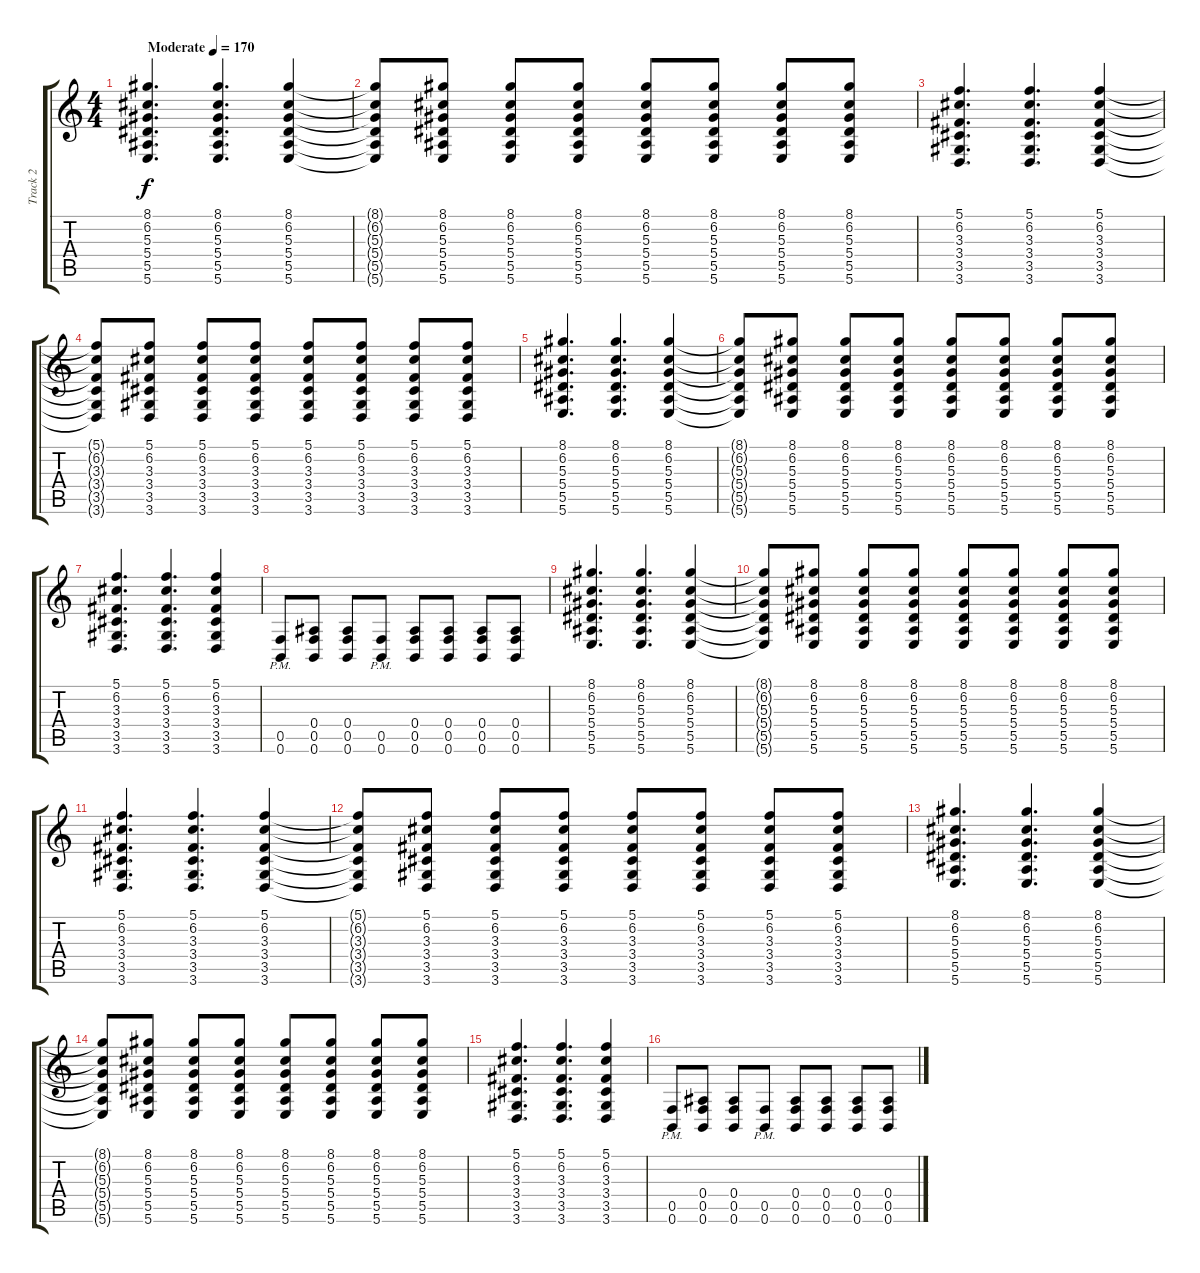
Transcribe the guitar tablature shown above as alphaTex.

\track ("Track 2" "Track 2") {instrument distortionguitar}
\staff {score tabs}
\tuning (C4 G3 Eb3 Bb2 F2 B1) {hide}
\ts (4 4)
\tempo (170 "Moderate")
\clef g2
\ks c
(8.1 6.2 5.3 5.4 5.5 5.6).4{d dy f instrument distortionguitar} (8.1 6.2 5.3 5.4 5.5 5.6).4{d} (8.1 6.2 5.3 5.4 5.5 5.6).4 |
(8.1{t} 6.2{t} 5.3{t} 5.4{t} 5.5{t} 5.6{t}).8 (8.1 6.2 5.3 5.4 5.5 5.6).8 (8.1 6.2 5.3 5.4 5.5 5.6).8 (8.1 6.2 5.3 5.4 5.5 5.6).8 (8.1 6.2 5.3 5.4 5.5 5.6).8 (8.1 6.2 5.3 5.4 5.5 5.6).8 (8.1 6.2 5.3 5.4 5.5 5.6).8 (8.1 6.2 5.3 5.4 5.5 5.6).8 |
(5.1 6.2 3.3 3.4 3.5 3.6).4{d} (5.1 6.2 3.3 3.4 3.5 3.6).4{d} (5.1 6.2 3.3 3.4 3.5 3.6).4 |
(5.1{t} 6.2{t} 3.3{t} 3.4{t} 3.5{t} 3.6{t}).8 (5.1 6.2 3.3 3.4 3.5 3.6).8 (5.1 6.2 3.3 3.4 3.5 3.6).8 (5.1 6.2 3.3 3.4 3.5 3.6).8 (5.1 6.2 3.3 3.4 3.5 3.6).8 (5.1 6.2 3.3 3.4 3.5 3.6).8 (5.1 6.2 3.3 3.4 3.5 3.6).8 (5.1 6.2 3.3 3.4 3.5 3.6).8 |
(8.1 6.2 5.3 5.4 5.5 5.6).4{d} (8.1 6.2 5.3 5.4 5.5 5.6).4{d} (8.1 6.2 5.3 5.4 5.5 5.6).4 |
(8.1{t} 6.2{t} 5.3{t} 5.4{t} 5.5{t} 5.6{t}).8 (8.1 6.2 5.3 5.4 5.5 5.6).8 (8.1 6.2 5.3 5.4 5.5 5.6).8 (8.1 6.2 5.3 5.4 5.5 5.6).8 (8.1 6.2 5.3 5.4 5.5 5.6).8 (8.1 6.2 5.3 5.4 5.5 5.6).8 (8.1 6.2 5.3 5.4 5.5 5.6).8 (8.1 6.2 5.3 5.4 5.5 5.6).8 |
(5.1 6.2 3.3 3.4 3.5 3.6).4{d} (5.1 6.2 3.3 3.4 3.5 3.6).4{d} (5.1 6.2 3.3 3.4 3.5 3.6).4 |
(0.5{pm} 0.6{pm}).8 (0.4 0.5 0.6).8 (0.4 0.5 0.6).8 (0.5{pm} 0.6{pm}).8 (0.4 0.5 0.6).8 (0.4 0.5 0.6).8 (0.4 0.5 0.6).8 (0.4 0.5 0.6).8 |
(8.1 6.2 5.3 5.4 5.5 5.6).4{d} (8.1 6.2 5.3 5.4 5.5 5.6).4{d} (8.1 6.2 5.3 5.4 5.5 5.6).4 |
(8.1{t} 6.2{t} 5.3{t} 5.4{t} 5.5{t} 5.6{t}).8 (8.1 6.2 5.3 5.4 5.5 5.6).8 (8.1 6.2 5.3 5.4 5.5 5.6).8 (8.1 6.2 5.3 5.4 5.5 5.6).8 (8.1 6.2 5.3 5.4 5.5 5.6).8 (8.1 6.2 5.3 5.4 5.5 5.6).8 (8.1 6.2 5.3 5.4 5.5 5.6).8 (8.1 6.2 5.3 5.4 5.5 5.6).8 |
(5.1 6.2 3.3 3.4 3.5 3.6).4{d} (5.1 6.2 3.3 3.4 3.5 3.6).4{d} (5.1 6.2 3.3 3.4 3.5 3.6).4 |
(5.1{t} 6.2{t} 3.3{t} 3.4{t} 3.5{t} 3.6{t}).8 (5.1 6.2 3.3 3.4 3.5 3.6).8 (5.1 6.2 3.3 3.4 3.5 3.6).8 (5.1 6.2 3.3 3.4 3.5 3.6).8 (5.1 6.2 3.3 3.4 3.5 3.6).8 (5.1 6.2 3.3 3.4 3.5 3.6).8 (5.1 6.2 3.3 3.4 3.5 3.6).8 (5.1 6.2 3.3 3.4 3.5 3.6).8 |
(8.1 6.2 5.3 5.4 5.5 5.6).4{d} (8.1 6.2 5.3 5.4 5.5 5.6).4{d} (8.1 6.2 5.3 5.4 5.5 5.6).4 |
(8.1{t} 6.2{t} 5.3{t} 5.4{t} 5.5{t} 5.6{t}).8 (8.1 6.2 5.3 5.4 5.5 5.6).8 (8.1 6.2 5.3 5.4 5.5 5.6).8 (8.1 6.2 5.3 5.4 5.5 5.6).8 (8.1 6.2 5.3 5.4 5.5 5.6).8 (8.1 6.2 5.3 5.4 5.5 5.6).8 (8.1 6.2 5.3 5.4 5.5 5.6).8 (8.1 6.2 5.3 5.4 5.5 5.6).8 |
(5.1 6.2 3.3 3.4 3.5 3.6).4{d} (5.1 6.2 3.3 3.4 3.5 3.6).4{d} (5.1 6.2 3.3 3.4 3.5 3.6).4 |
(0.5{pm} 0.6{pm}).8 (0.4 0.5 0.6).8 (0.4 0.5 0.6).8 (0.5{pm} 0.6{pm}).8 (0.4 0.5 0.6).8 (0.4 0.5 0.6).8 (0.4 0.5 0.6).8 (0.4 0.5 0.6).8
